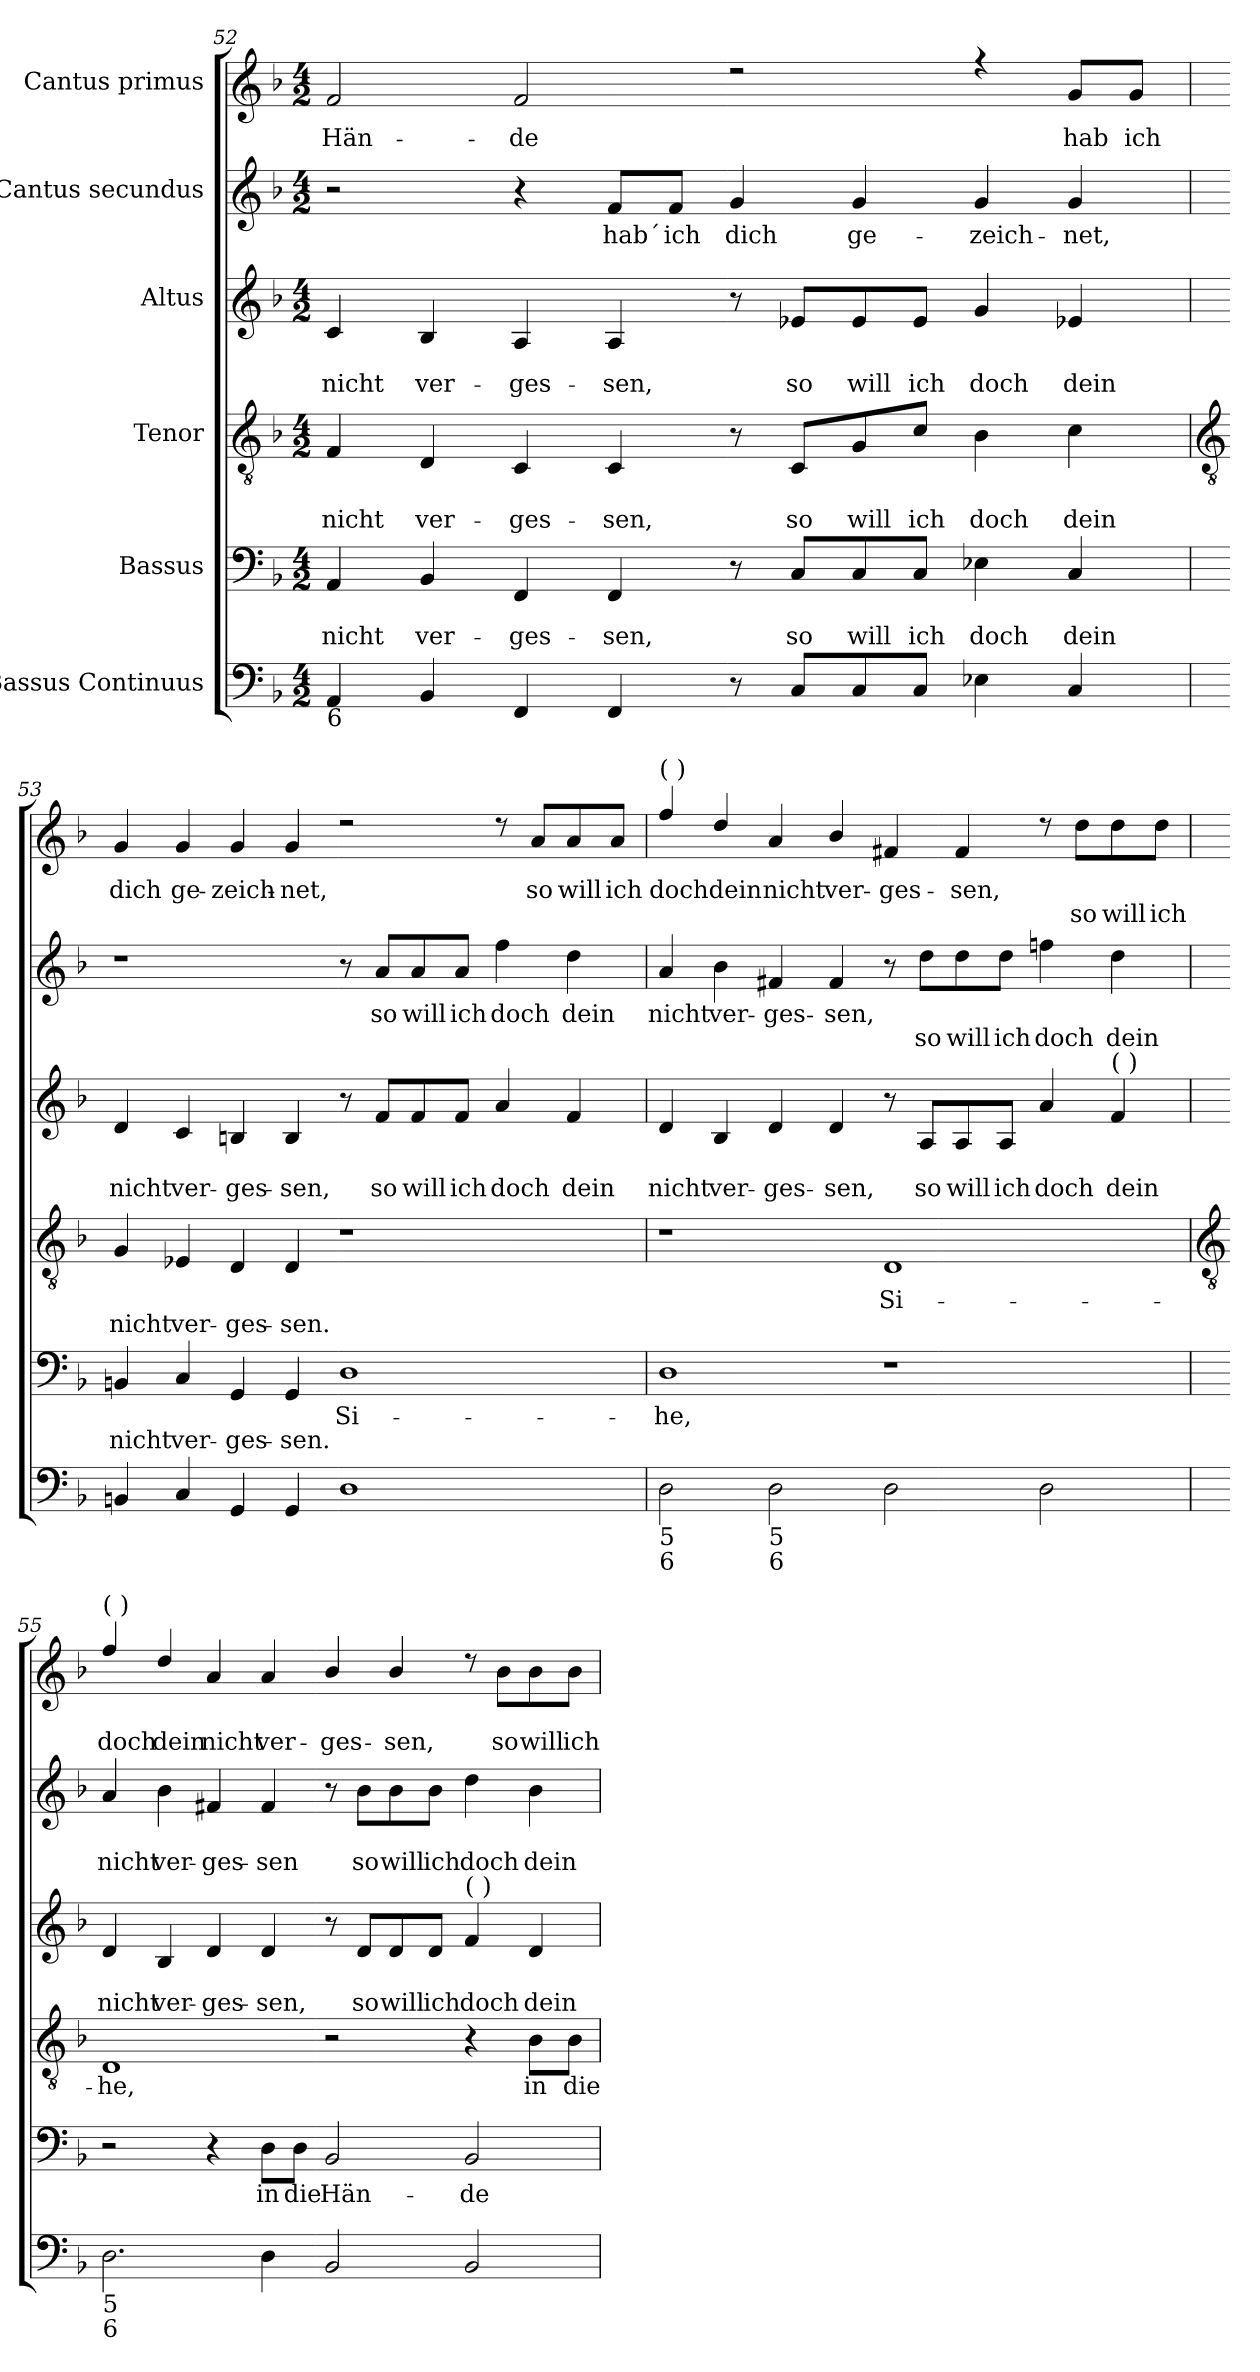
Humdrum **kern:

**kern	**kern	**text	**text	**kern	**text	**text	**kern	**text	**text	**kern	**text	**text	**kern	**text	**text
*part6	*part5	*part5	*part5	*part4	*part4	*part4	*part3	*part3	*part3	*part2	*part2	*part2	*part1	*part1	*part1
*staff6	*staff5	*staff5	*staff5	*staff4	*staff4	*staff4	*staff3	*staff3	*staff3	*staff2	*staff2	*staff2	*staff1	*staff1	*staff1
*I"Bassus Continuus	*I"Bassus	*	*	*I"Tenor	*	*	*I"Altus	*	*	*I"Cantus secundus	*	*	*I"Cantus primus	*	*
*clefF4	*clefF4	*	*	*clefGv2	*	*	*clefG2	*	*	*clefG2	*	*	*clefG2	*	*
*k[b-]	*k[b-]	*	*	*k[b-]	*	*	*k[b-]	*	*	*k[b-]	*	*	*k[b-]	*	*
*F:	*F:	*	*	*F:	*	*	*F:	*	*	*F:	*	*	*F:	*	*
*M4/2	*M4/2	*	*	*M4/2	*	*	*M4/2	*	*	*M4/2	*	*	*M4/2	*	*
=52	=52	=52	=52	=52	=52	=52	=52	=52	=52	=52	=52	=52	=52	=52	=52
!LO:TX:b:t=6	!	!	!	!	!	!	!	!	!	!	!	!	!	!	!
!	!	!	!LO:LY:b	!	!	!LO:LY:b	!	!	!LO:LY:b	!	!	!	!	!LO:LY:b	!
*	*	*	*	*	*	*	*	*	*	*	*	*	*^	*	*
4AA	4AA	.	nicht	4F	.	nicht	4c	.	nicht	2r	.	.	2f	0ryy	Hän-	.
!	!	!	!LO:LY:b	!	!	!LO:LY:b	!	!	!LO:LY:b	!	!	!	!	!	!	!
4BB-	4BB-	.	ver-	4D	.	ver-	4B-	.	ver-	.	.	.	.	.	.	.
!	!	!	!LO:LY:b	!	!	!LO:LY:b	!	!	!LO:LY:b	!	!	!	!	!	!LO:LY:b	!
4FF	4FF	.	-ges-	4C	.	-ges-	4A	.	-ges-	4r	.	.	2f	.	-de	.
!	!	!	!LO:LY:b	!	!	!LO:LY:b	!	!	!LO:LY:b	!	!LO:LY:b	!	!	!	!	!
4FF	4FF	.	-sen,	4C	.	-sen,	4A	.	-sen,	8f/L	hab´	.	.	.	.	.
!	!	!	!	!	!	!	!	!	!	!	!LO:LY:b	!	!	!	!	!
.	.	.	.	.	.	.	.	.	.	8f/J	ich	.	.	.	.	.
!	!	!	!	!	!	!	!	!	!	!	!LO:LY:b	!	!	!	!	!
8r	8r	.	.	8r	.	.	8r	.	.	4g	dich	.	2r	.	.	.
!	!	!	!LO:LY:b	!	!	!LO:LY:b	!	!	!LO:LY:b	!	!	!	!	!	!	!
8C/L	8C/L	.	so	8C/L	.	so	8e-X/L	.	so	.	.	.	.	.	.	.
!	!	!	!LO:LY:b	!	!	!LO:LY:b	!	!	!LO:LY:b	!	!LO:LY:b	!	!	!	!	!
8C/	8C/	.	will	8G/	.	will	8e-/	.	will	4g	ge-	.	.	.	.	.
!	!	!	!LO:LY:b	!	!	!LO:LY:b	!	!	!LO:LY:b	!	!	!	!	!	!	!
8C/J	8C/J	.	ich	8c/J	.	ich	8e-/J	.	ich	.	.	.	.	.	.	.
!	!	!	!LO:LY:b	!	!	!LO:LY:b	!	!	!LO:LY:b	!	!LO:LY:b	!	!	!	!	!
4E-X	4E-X	.	doch	4B-	.	doch	4g	.	doch	4g	-zeich-	.	4r	.	.	.
!	!	!	!LO:LY:b	!	!	!LO:LY:b	!	!	!LO:LY:b	!	!LO:LY:b	!	!	!	!LO:LY:b	!
4C	4C	.	dein	4c	.	dein	4e-X	.	dein	4g	-net,	.	8g/L	.	hab	.
!	!	!	!	!	!	!	!	!	!	!	!	!	!	!	!LO:LY:b	!
.	.	.	.	.	.	.	.	.	.	.	.	.	8g/J	.	ich	.
!!LO:LB:g=z	!!
=53	=53	=53	=53	=53	=53	=53	=53	=53	=53	=53	=53	=53	=53	=53	=53	=53
*	*	*	*	*clefGv2	*	*	*	*	*	*	*	*	*	*	*	*
!	!	!	!LO:LY:b	!	!	!LO:LY:b	!	!	!LO:LY:b	!	!	!	!	!	!LO:LY:b	!
4BBn	4BBn	.	nicht	4G	.	nicht	4d	.	nicht	1r	.	.	4g	0ryy	dich	.
!	!	!	!LO:LY:b	!	!	!LO:LY:b	!	!	!LO:LY:b	!	!	!	!	!	!LO:LY:b	!
4C	4C	.	ver-	4E-X	.	ver-	4c	.	ver-	.	.	.	4g	.	ge-	.
!	!	!	!LO:LY:b	!	!	!LO:LY:b	!	!	!LO:LY:b	!	!	!	!	!	!LO:LY:b	!
4GG	4GG	.	-ges-	4D	.	-ges-	4Bn	.	-ges-	.	.	.	4g	.	-zeich-	.
!	!	!	!LO:LY:b	!	!	!LO:LY:b	!	!	!LO:LY:b	!	!	!	!	!	!LO:LY:b	!
4GG	4GG	.	-sen.	4D	.	-sen.	4B	.	-sen,	.	.	.	4g	.	-net,	.
!	!	!LO:LY:b	!	!	!	!	!	!	!	!	!	!	!	!	!	!
1D	1D	Si-	.	1r	.	.	8r	.	.	8r	.	.	2r	.	.	.
!	!	!	!	!	!	!	!	!	!LO:LY:b	!	!LO:LY:b	!	!	!	!	!
.	.	.	.	.	.	.	8f/L	.	so	8a/L	so	.	.	.	.	.
!	!	!	!	!	!	!	!	!	!LO:LY:b	!	!LO:LY:b	!	!	!	!	!
.	.	.	.	.	.	.	8f/	.	will	8a/	will	.	.	.	.	.
!	!	!	!	!	!	!	!	!	!LO:LY:b	!	!LO:LY:b	!	!	!	!	!
.	.	.	.	.	.	.	8f/J	.	ich	8a/J	ich	.	.	.	.	.
!	!	!	!	!	!	!	!	!	!LO:LY:b	!	!LO:LY:b	!	!	!	!	!
.	.	.	.	.	.	.	4a	.	doch	4ff	doch	.	8r	.	.	.
!	!	!	!	!	!	!	!	!	!	!	!	!	!	!	!LO:LY:b	!
.	.	.	.	.	.	.	.	.	.	.	.	.	8a/L	.	so	.
!	!	!	!	!	!	!	!	!	!LO:LY:b	!	!LO:LY:b	!	!	!	!LO:LY:b	!
.	.	.	.	.	.	.	4f	.	dein	4dd	dein	.	8a/	.	will	.
!	!	!	!	!	!	!	!	!	!	!	!	!	!	!	!LO:LY:b	!
.	.	.	.	.	.	.	.	.	.	.	.	.	8a/J	.	ich	.
=54	=54	=54	=54	=54	=54	=54	=54	=54	=54	=54	=54	=54	=54	=54	=54	=54
!	!	!	!	!	!	!	!	!	!	!	!	!	!LO:TX:a:t=(  )	!	!	!
!LO:TX:b:t=5	!	!	!	!	!	!	!	!	!	!	!	!	!	!	!	!
!LO:TX:b:t=6	!	!	!	!	!	!	!	!	!	!	!	!	!	!	!	!
!	!	!LO:LY:b	!	!	!	!	!	!	!LO:LY:b	!	!LO:LY:b	!	!	!	!LO:LY:b	!
2D	1D	-he,	.	1r	.	.	4d	.	nicht	4a	nicht	.	4ff	0ryy	doch	.
!	!	!	!	!	!	!	!	!	!LO:LY:b	!	!LO:LY:b	!	!	!	!LO:LY:b	!
.	.	.	.	.	.	.	4B-	.	ver-	4b-	ver-	.	4dd	.	dein	.
!LO:TX:b:t=5	!	!	!	!	!	!	!	!	!	!	!	!	!	!	!	!
!LO:TX:b:t=6	!	!	!	!	!	!	!	!	!	!	!	!	!	!	!	!
!	!	!	!	!	!	!	!	!	!LO:LY:b	!	!LO:LY:b	!	!	!	!LO:LY:b	!
2D	.	.	.	.	.	.	4d	.	-ges-	4f#X	-ges-	.	4a	.	nicht	.
!	!	!	!	!	!	!	!	!	!LO:LY:b	!	!LO:LY:b	!	!	!	!LO:LY:b	!
.	.	.	.	.	.	.	4d	.	-sen,	4f#	-sen,	.	4b-	.	ver-	.
!	!	!	!	!	!LO:LY:b	!	!	!	!	!	!	!	!	!	!LO:LY:b	!
2D	1r	.	.	1D	Si-	.	8r	.	.	8r	.	.	4f#X	.	-ges-	.
!	!	!	!	!	!	!	!	!	!LO:LY:b	!	!	!LO:LY:b	!	!	!	!
.	.	.	.	.	.	.	8A/L	.	so	8dd\L	.	so	.	.	.	.
!	!	!	!	!	!	!	!	!	!LO:LY:b	!	!	!LO:LY:b	!	!	!LO:LY:b	!
.	.	.	.	.	.	.	8A/	.	will	8dd\	.	will	4f#	.	-sen,	.
!	!	!	!	!	!	!	!	!	!LO:LY:b	!	!	!LO:LY:b	!	!	!	!
.	.	.	.	.	.	.	8A/J	.	ich	8dd\J	.	ich	.	.	.	.
!	!	!	!	!	!	!	!	!	!LO:LY:b	!	!	!LO:LY:b	!	!	!	!
2D	.	.	.	.	.	.	4a	.	doch	4ffn	.	doch	8r	.	.	.
!	!	!	!	!	!	!	!	!	!	!	!	!	!	!	!	!LO:LY:b
.	.	.	.	.	.	.	.	.	.	.	.	.	8dd\L	.	.	so
!	!	!	!	!	!	!	!LO:TX:a:t=(  )	!	!	!	!	!	!	!	!	!
!	!	!	!	!	!	!	!	!	!LO:LY:b	!	!	!LO:LY:b	!	!	!	!LO:LY:b
.	.	.	.	.	.	.	4f	.	dein	4dd	.	dein	8dd\	.	.	will
!	!	!	!	!	!	!	!	!	!	!	!	!	!	!	!	!LO:LY:b
.	.	.	.	.	.	.	.	.	.	.	.	.	8dd\J	.	.	ich
!!LO:LB:g=z	!!
=55	=55	=55	=55	=55	=55	=55	=55	=55	=55	=55	=55	=55	=55	=55	=55	=55
*	*	*	*	*clefGv2	*	*	*	*	*	*	*	*	*	*	*	*
!	!	!	!	!	!	!	!	!	!	!	!	!	!LO:TX:a:t=(  )	!	!	!
!LO:TX:b:t=5	!	!	!	!	!	!	!	!	!	!	!	!	!	!	!	!
!LO:TX:b:t=6	!	!	!	!	!	!	!	!	!	!	!	!	!	!	!	!
!	!	!	!	!	!LO:LY:b	!	!	!	!LO:LY:b	!	!	!LO:LY:b	!	!	!	!LO:LY:b
2.D	2r	.	.	1D	-he,	.	4d	.	nicht	4a	.	nicht	4ff	0ryy	.	doch
!	!	!	!	!	!	!	!	!	!LO:LY:b	!	!	!LO:LY:b	!	!	!	!LO:LY:b
.	.	.	.	.	.	.	4B-	.	ver-	4b-	.	ver-	4dd	.	.	dein
!	!	!	!	!	!	!	!	!	!LO:LY:b	!	!	!LO:LY:b	!	!	!	!LO:LY:b
.	4r	.	.	.	.	.	4d	.	-ges-	4f#X	.	-ges-	4a	.	.	nicht
!	!	!LO:LY:b	!	!	!	!	!	!	!LO:LY:b	!	!	!LO:LY:b	!	!	!	!LO:LY:b
4D	8D\L	in	.	.	.	.	4d	.	-sen,	4f#	.	-sen	4a	.	.	ver-
!	!	!LO:LY:b	!	!	!	!	!	!	!	!	!	!	!	!	!	!
.	8D\J	die	.	.	.	.	.	.	.	.	.	.	.	.	.	.
!	!	!LO:LY:b	!	!	!	!	!	!	!	!	!	!	!	!	!	!LO:LY:b
2BB-	2BB-	Hän-	.	2r	.	.	8r	.	.	8r	.	.	4b-	.	.	-ges-
!	!	!	!	!	!	!	!	!	!LO:LY:b	!	!	!LO:LY:b	!	!	!	!
.	.	.	.	.	.	.	8d/L	.	so	8b-\L	.	so	.	.	.	.
!	!	!	!	!	!	!	!	!	!LO:LY:b	!	!	!LO:LY:b	!	!	!	!LO:LY:b
.	.	.	.	.	.	.	8d/	.	will	8b-\	.	will	4b-	.	.	-sen,
!	!	!	!	!	!	!	!	!	!LO:LY:b	!	!	!LO:LY:b	!	!	!	!
.	.	.	.	.	.	.	8d/J	.	ich	8b-\J	.	ich	.	.	.	.
!	!	!	!	!	!	!	!LO:TX:a:t=(  )	!	!	!	!	!	!	!	!	!
!	!	!LO:LY:b	!	!	!	!	!	!	!LO:LY:b	!	!	!LO:LY:b	!	!	!	!
2BB-	2BB-	-de	.	4r	.	.	4f	.	doch	4dd	.	doch	8r	.	.	.
!	!	!	!	!	!	!	!	!	!	!	!	!	!	!	!	!LO:LY:b
.	.	.	.	.	.	.	.	.	.	.	.	.	8b-\L	.	.	so
!	!	!	!	!	!LO:LY:b	!	!	!	!LO:LY:b	!	!	!LO:LY:b	!	!	!	!LO:LY:b
.	.	.	.	8B-\L	in	.	4d	.	dein	4b-	.	dein	8b-\	.	.	will
!	!	!	!	!	!LO:LY:b	!	!	!	!	!	!	!	!	!	!	!LO:LY:b
.	.	.	.	8B-\J	die	.	.	.	.	.	.	.	8b-\J	.	.	ich
*	*	*	*	*	*	*	*	*	*	*	*	*	*v	*v	*	*
=	=	=	=	=	=	=	=	=	=	=	=	=	=	=	=
*-	*-	*-	*-	*-	*-	*-	*-	*-	*-	*-	*-	*-	*-	*-	*-
